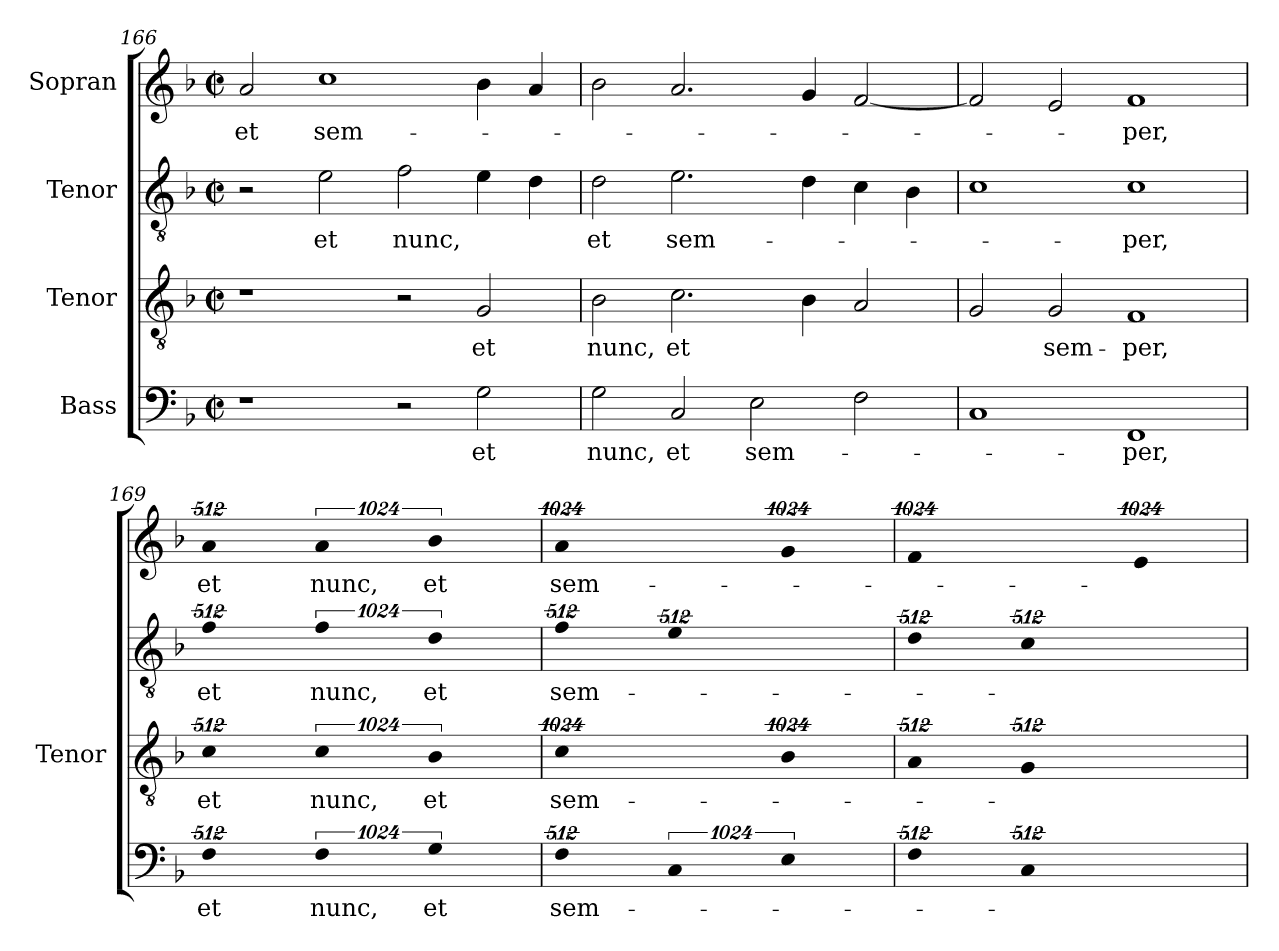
**kern	**text	**kern	**text	**kern	**text	**kern	**text
*part4	*part4	*part3	*part3	*part2	*part2	*part1	*part1
*staff4	*staff4	*staff3	*staff3	*staff2	*staff2	*staff1	*staff1
*I"Bass	*	*I"Tenor	*	*I"Tenor	*	*I"Sopran	*
*	*	*I'Tenor	*	*	*	*	*
*clefF4	*	*clefGv2	*	*clefGv2	*	*clefG2	*
*	*	*ITrd7c12	*	*ITrd7c12	*	*	*
*k[b-]	*	*k[b-]	*	*k[b-]	*	*k[b-]	*
*F:	*	*F:	*	*F:	*	*F:	*
*M2/2	*	*M2/2	*	*M2/2	*	*M2/2	*
*met(c|)	*	*met(c|)	*	*met(c|)	*	*met(c|)	*
=166	=166	=166	=166	=166	=166	=166	=166
!	!	!	!	!	!	!	!LO:LY:b:color=#000000
1r	.	1r	.	2r	.	2ai/	et
!	!	!	!	!	!LO:LY:b:color=#000000	!	!
!	!	!	!	!	!	!	!LO:LY:b:color=#000000
.	.	.	.	2Ei\	et	1cci	sem-
!	!	!	!	!	!LO:LY:b:color=#000000	!	!
2r	.	2r	.	2Fi\	nunc,	.	.
!	!LO:LY:b:color=#000000	!	!	!	!	!	!
!	!	!	!LO:LY:b:color=#000000	!	!	!	!
2Gi\	et	2GGi/	et	4Ei\	.	4b-i\	.
.	.	.	.	4Di\	.	4ai/	.
=167	=167	=167	=167	=167	=167	=167	=167
!	!LO:LY:b:color=#000000	!	!	!	!	!	!
!	!	!	!LO:LY:b:color=#000000	!	!	!	!
!	!	!	!	!	!LO:LY:b:color=#000000	!	!
2Gi\	nunc,	2BB-i\	nunc,	2Di\	et	2b-i\	.
!	!LO:LY:b:color=#000000	!	!	!	!	!	!
!	!	!	!LO:LY:b:color=#000000	!	!	!	!
!	!	!	!	!	!LO:LY:b:color=#000000	!	!
2Ci/	et	2.Ci\	et	2.Ei\	sem-	2.ai/	.
!	!LO:LY:b:color=#000000	!	!	!	!	!	!
2Ei\	sem-	.	.	.	.	.	.
.	.	4BB-i\	.	4Di\	.	4gi/	.
2Fi\	.	2AAi/	.	4Ci\	.	[<2fi/	.
.	.	.	.	4BB-i\	.	.	.
!!LO:LB:g=z
=168	=168	=168	=168	=168	=168	=168	=168
1Ci	.	2GGi/	.	1Ci	.	2fi/]	.
!	!	!	!LO:LY:b:color=#000000	!	!	!	!
.	.	2GGi/	sem-	.	.	2ei/	.
!	!LO:LY:b:color=#000000	!	!	!	!	!	!
!	!	!	!LO:LY:b:color=#000000	!	!	!	!
!	!	!	!	!	!LO:LY:b:color=#000000	!	!
!	!	!	!	!	!	!	!LO:LY:b:color=#000000
1FFi	-per,	1FFi	-per,	1Ci	-per,	1fi	-per,
=169	=169	=169	=169	=169	=169	=169	=169
!LO:N:vis=1	!	!	!	!	!	!	!
!	!LO:LY:b:color=#000000	!LO:N:vis=1	!	!	!	!	!
!	!	!	!LO:LY:b:color=#000000	!LO:N:vis=1	!	!	!
!	!	!	!	!	!LO:LY:b:color=#000000	!LO:N:vis=1	!
!	!	!	!	!	!	!	!LO:LY:b:color=#000000
512%341Fi	et	512%341Ci	et	512%341Fi	et	512%341ai	et
!LO:N:vis=1	!	!	!	!	!	!	!
!	!LO:LY:b:color=#000000	!LO:N:vis=1	!	!	!	!	!
!	!	!	!LO:LY:b:color=#000000	!LO:N:vis=1	!	!	!
!	!	!	!	!	!LO:LY:b:color=#000000	!LO:N:vis=1	!
!	!	!	!	!	!	!	!LO:LY:b:color=#000000
1024%683Fi	nunc,	1024%683Ci	nunc,	1024%683Fi	nunc,	1024%683ai	nunc,
!LO:N:vis=1	!	!	!	!	!	!	!
!	!LO:LY:b:color=#000000	!LO:N:vis=1	!	!	!	!	!
!	!	!	!LO:LY:b:color=#000000	!LO:N:vis=1	!	!	!
!	!	!	!	!	!LO:LY:b:color=#000000	!LO:N:vis=1	!
!	!	!	!	!	!	!	!LO:LY:b:color=#000000
1024%683Gi	et	1024%683BB-i	et	1024%683Di	et	1024%683b-i	et
=170	=170	=170	=170	=170	=170	=170	=170
!LO:N:vis=1	!	!	!	!	!	!	!
!	!LO:LY:b:color=#000000	!LO:N:vis=0	!	!	!	!	!
!	!	!	!LO:LY:b:color=#000000	!LO:N:vis=1	!	!	!
!	!	!	!	!	!LO:LY:b:color=#000000	!LO:N:vis=0	!
!	!	!	!	!	!	!	!LO:LY:b:color=#000000
512%341Fi	sem-	1024%1365Ci	sem-	512%341Fi	sem-	1024%1365ai	sem-
!LO:N:vis=1	!	!	!	!LO:N:vis=0	!	!	!
1024%683Ci	.	.	.	512%683Ei	.	.	.
!LO:N:vis=1	!	!LO:N:vis=1	!	!	!	!LO:N:vis=1	!
1024%683Ei	.	1024%683BB-i	.	.	.	1024%683gi	.
=171	=171	=171	=171	=171	=171	=171	=171
!LO:N:vis=1	!	!LO:N:vis=1	!	!LO:N:vis=1	!	!LO:N:vis=0	!
512%341Fi	.	512%341AAi	.	512%341Di	.	1024%1365fi	.
!LO:N:vis=0	!	!LO:N:vis=0	!	!LO:N:vis=0	!	!	!
512%683Ci	.	512%683GGi	.	512%683Ci	.	.	.
!	!	!	!	!	!	!LO:N:vis=1	!
.	.	.	.	.	.	1024%683ei	.
=	=	=	=	=	=	=	=
*-	*-	*-	*-	*-	*-	*-	*-
